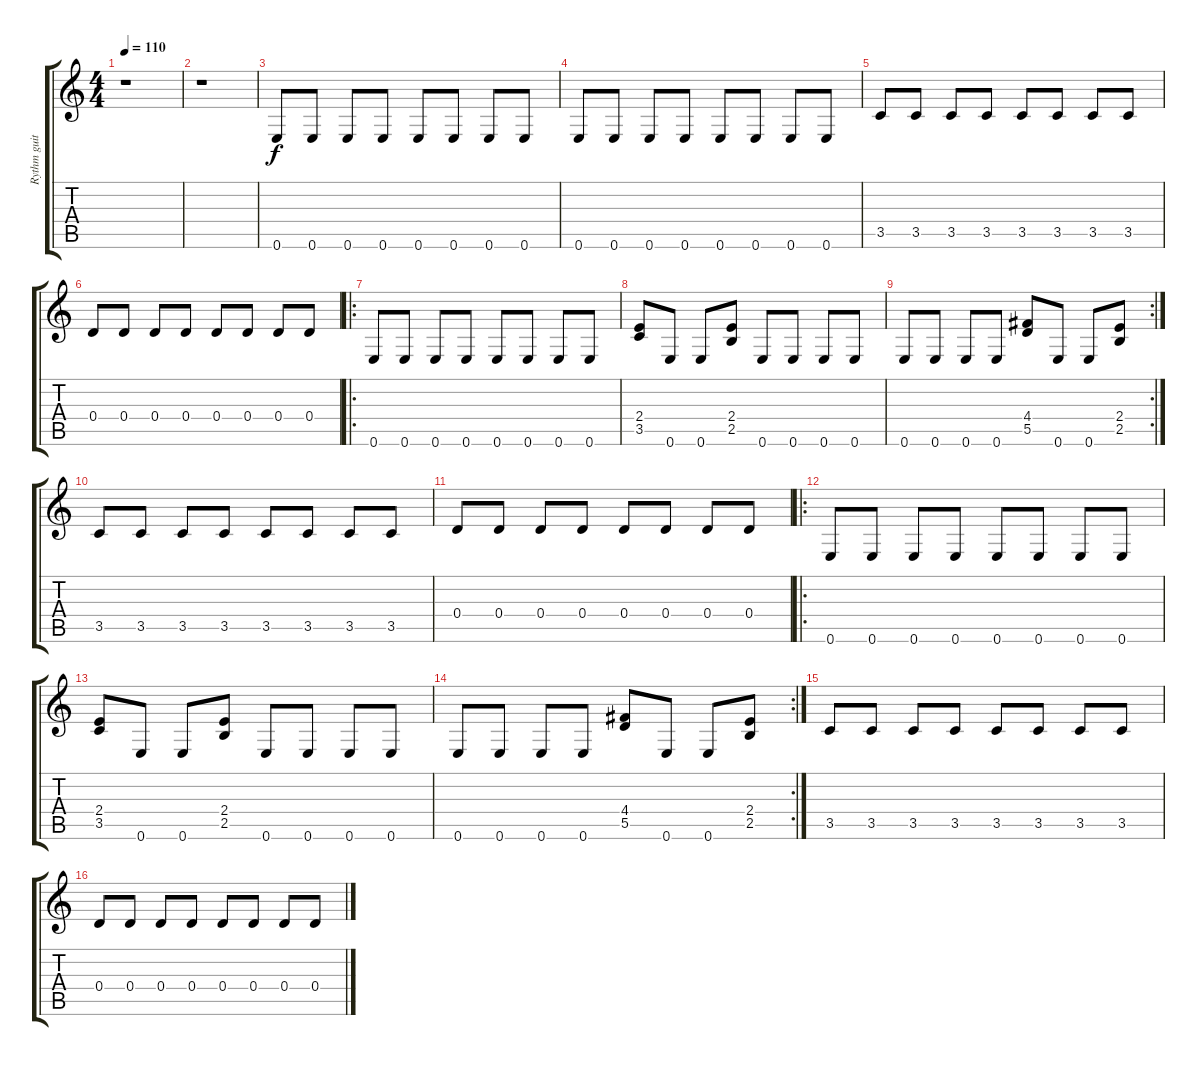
\track ("Rythm guitar" "Rythm guit") {instrument distortionguitar}
\staff {score tabs}
\tuning (E4 B3 G3 D3 A2 E2) {hide}
\ts (4 4)
\tempo 110
\clef g2
\ks c
r.1{dy f instrument distortionguitar} |
r.1 |
0.6.8{instrument electricguitarmuted} 0.6.8 0.6.8 0.6.8 0.6.8 0.6.8 0.6.8 0.6.8 |
0.6.8 0.6.8 0.6.8 0.6.8 0.6.8 0.6.8 0.6.8 0.6.8 |
3.5.8 3.5.8 3.5.8 3.5.8 3.5.8 3.5.8 3.5.8 3.5.8 |
0.4.8 0.4.8 0.4.8 0.4.8 0.4.8 0.4.8 0.4.8 0.4.8 |
\ro
0.6.8{instrument electricguitarmuted} 0.6.8 0.6.8 0.6.8 0.6.8 0.6.8 0.6.8 0.6.8 |
(2.4 3.5).8{instrument distortionguitar} 0.6.8{instrument electricguitarmuted} 0.6.8 (2.4 2.5).8{instrument distortionguitar} 0.6.8{instrument electricguitarmuted} 0.6.8 0.6.8 0.6.8 |
\rc 2
0.6.8 0.6.8 0.6.8 0.6.8 (4.4 5.5).8{instrument distortionguitar} 0.6.8{instrument electricguitarmuted} 0.6.8 (2.4 2.5).8{instrument distortionguitar} |
3.5.8{instrument electricguitarmuted} 3.5.8 3.5.8 3.5.8 3.5.8 3.5.8 3.5.8 3.5.8 |
0.4.8 0.4.8 0.4.8 0.4.8 0.4.8 0.4.8 0.4.8 0.4.8 |
\ro
0.6.8{instrument electricguitarmuted} 0.6.8 0.6.8 0.6.8 0.6.8 0.6.8 0.6.8 0.6.8 |
(2.4 3.5).8{instrument distortionguitar} 0.6.8{instrument electricguitarmuted} 0.6.8 (2.4 2.5).8{instrument distortionguitar} 0.6.8{instrument electricguitarmuted} 0.6.8 0.6.8 0.6.8 |
\rc 2
0.6.8 0.6.8 0.6.8 0.6.8 (4.4 5.5).8{instrument distortionguitar} 0.6.8{instrument electricguitarmuted} 0.6.8 (2.4 2.5).8{instrument distortionguitar} |
3.5.8{instrument electricguitarmuted} 3.5.8 3.5.8 3.5.8 3.5.8 3.5.8 3.5.8 3.5.8 |
0.4.8 0.4.8 0.4.8 0.4.8 0.4.8 0.4.8 0.4.8 0.4.8
